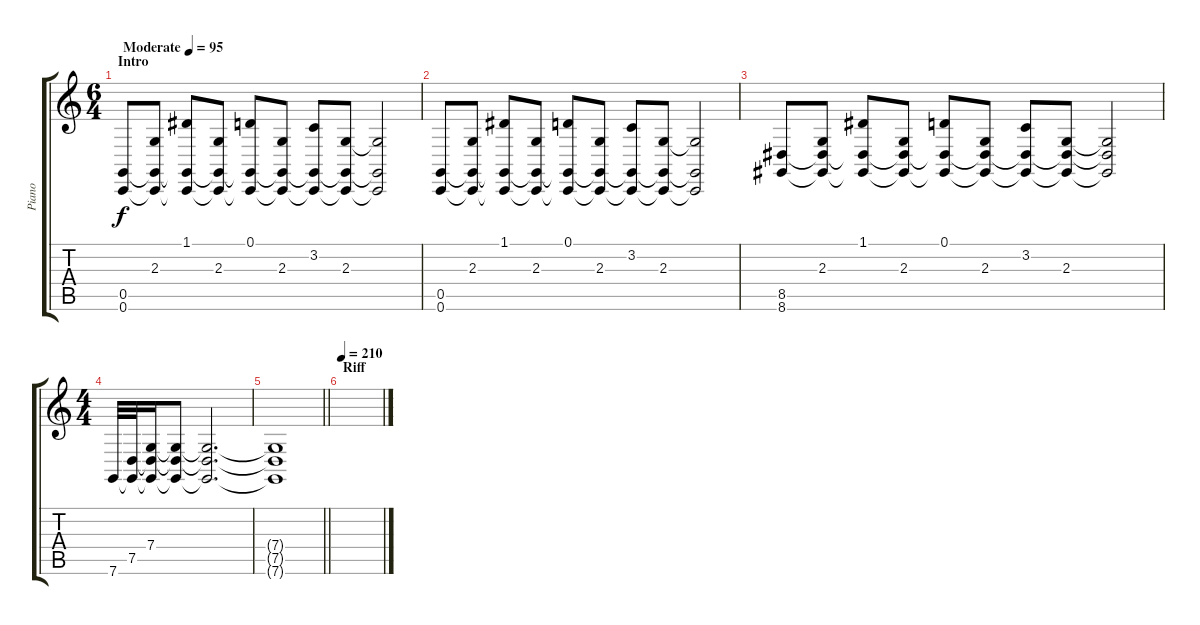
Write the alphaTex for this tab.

\track ("Piano" "Piano") {instrument acousticgrandpiano}
\staff {score tabs}
\tuning (D4 A3 F3 C3 G2 C2) {hide}
\ts (6 4)
\section ("" "Intro")
\tempo (95 "Moderate")
\clef g2
\ks c
(0.5 0.6).8{dy f instrument acousticgrandpiano} (2.3 0.5{t} 0.6{t}).8 (1.1 0.5{t} 0.6{t}).8 (2.3 0.5{t} 0.6{t}).8 (0.1 0.5{t} 0.6{t}).8 (2.3 0.5{t} 0.6{t}).8 (3.2 0.5{t} 0.6{t}).8 (2.3 0.5{t} 0.6{t}).8 (2.3{t} 0.5{t} 0.6{t}).2 |
(0.5 0.6).8 (2.3 0.5{t} 0.6{t}).8 (1.1 0.5{t} 0.6{t}).8 (2.3 0.5{t} 0.6{t}).8 (0.1 0.5{t} 0.6{t}).8 (2.3 0.5{t} 0.6{t}).8 (3.2 0.5{t} 0.6{t}).8 (2.3 0.5{t} 0.6{t}).8 (2.3{t} 0.5{t} 0.6{t}).2 |
(8.5 8.6).8 (2.3 8.5{t} 8.6{t}).8 (1.1 8.5{t} 8.6{t}).8 (2.3 8.5{t} 8.6{t}).8 (0.1 8.5{t} 8.6{t}).8 (2.3 8.5{t} 8.6{t}).8 (3.2 8.5{t} 8.6{t}).8 (2.3 8.5{t} 8.6{t}).8 (2.3{t} 8.5{t} 8.6{t}).2 |
\ts (4 4)
7.6.32 (7.5 7.6{t}).32 (7.4 7.5{t} 7.6{t}).16 (7.4{t} 7.5{t} 7.6{t}).8 (7.4{t} 7.5{t} 7.6{t}).2{d} |
\barLineRight lightlight
(7.4{t} 7.5{t} 7.6{t}).1 |
\section ("" "Riff")
\tempo 210
